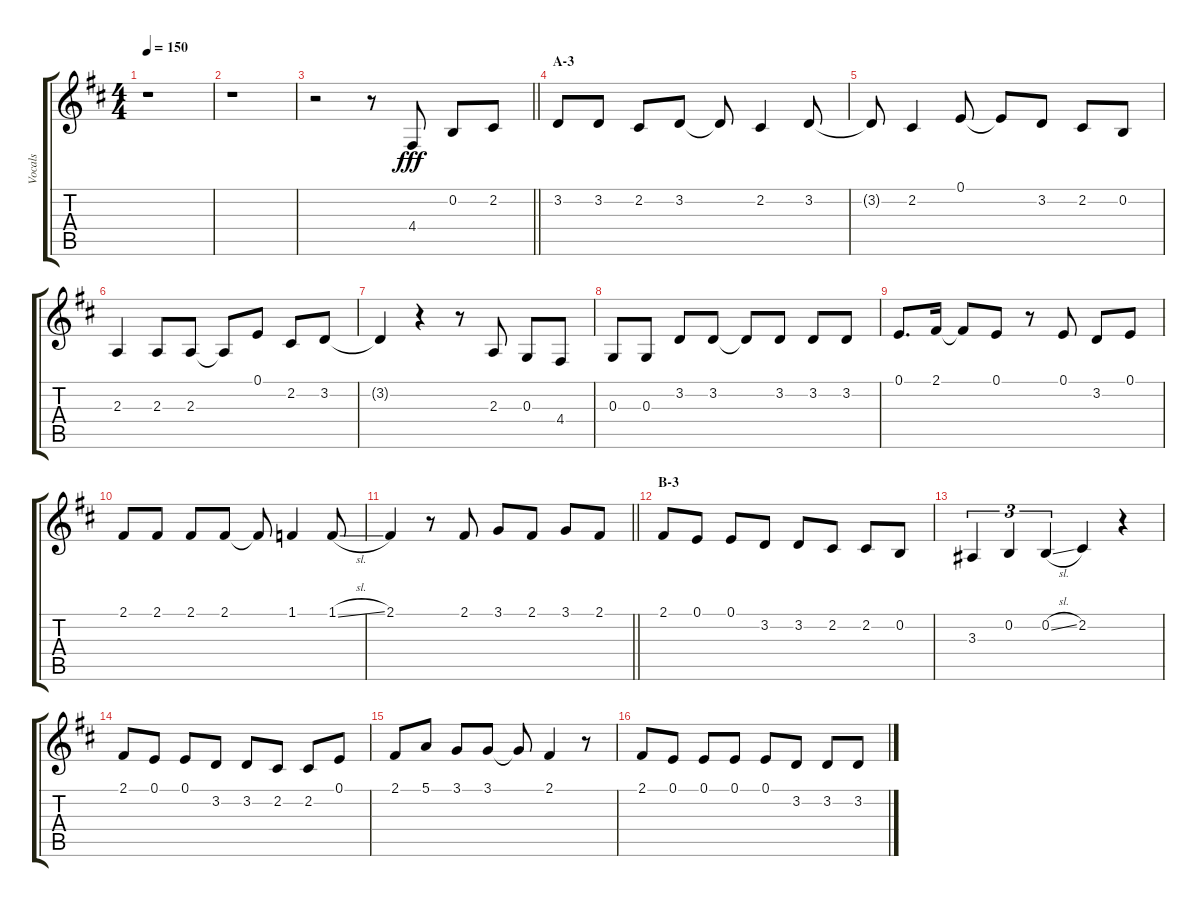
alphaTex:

\track ("Vocals" "Vocals") {instrument voiceoohs}
\staff {score tabs}
\tuning (E4 B3 G3 D3 A2 E2) {hide}
\ts (4 4)
\tempo 150
\clef g2
\ks d
r.1{dy fff} |
r.1 |
\barLineRight lightlight
r.2 r.8 4.4.8 0.2.8 2.2.8 |
\section ("" "A-3")
3.2.8 3.2.8 2.2.8 3.2.8 3.2{t}.8 2.2.4 3.2.8 |
3.2{t}.8 2.2.4 0.1.8 0.1{t}.8 3.2.8 2.2.8 0.2.8 |
2.3.4 2.3.8 2.3.8 2.3{t}.8 0.1.8 2.2.8 3.2.8 |
3.2{t}.4 r.4 r.8 2.3.8 0.3.8 4.4.8 |
0.3.8 0.3.8 3.2.8 3.2.8 3.2{t}.8 3.2.8 3.2.8 3.2.8 |
0.1.8{d} 2.1.16 2.1{t}.8 0.1.8 r.8 0.1.8 3.2.8 0.1.8 |
2.1.8 2.1.8 2.1.8 2.1.8 2.1{t}.8 1.1.4 1.1{sl}.8 |
\barLineRight lightlight
2.1.4 r.8 2.1.8 3.1.8 2.1.8 3.1.8 2.1.8 |
\section ("" "B-3")
2.1.8 0.1.8 0.1.8 3.2.8 3.2.8 2.2.8 2.2.8 0.2.8 |
3.3.4{tu (3 2)} 0.2.4{tu (3 2)} 0.2{sl}.4{tu (3 2)} 2.2.4 r.4 |
2.1.8 0.1.8 0.1.8 3.2.8 3.2.8 2.2.8 2.2.8 0.1.8 |
2.1.8 5.1.8 3.1.8 3.1.8 3.1{t}.8 2.1.4 r.8 |
2.1.8 0.1.8 0.1.8 0.1.8 0.1.8 3.2.8 3.2.8 3.2.8
